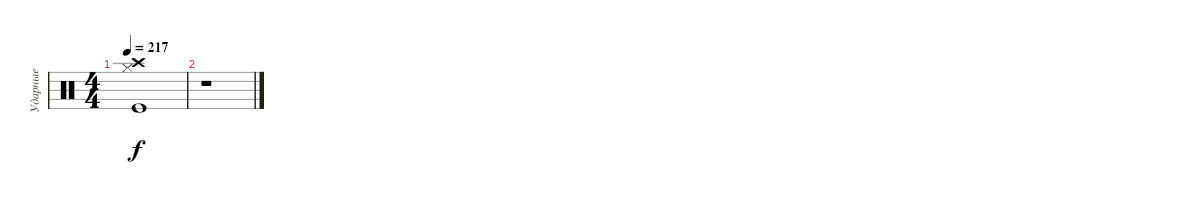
\track ("Ударные" "Ударные") {instrument percussion}
\staff {score}
\articulation defaults
\ts (4 4)
\tempo 217
\clef neutral
\ks c
("Kick (hit)" "Hi-Hat (closed)" "Crash high (hit)").1{dy f} |
r.1
